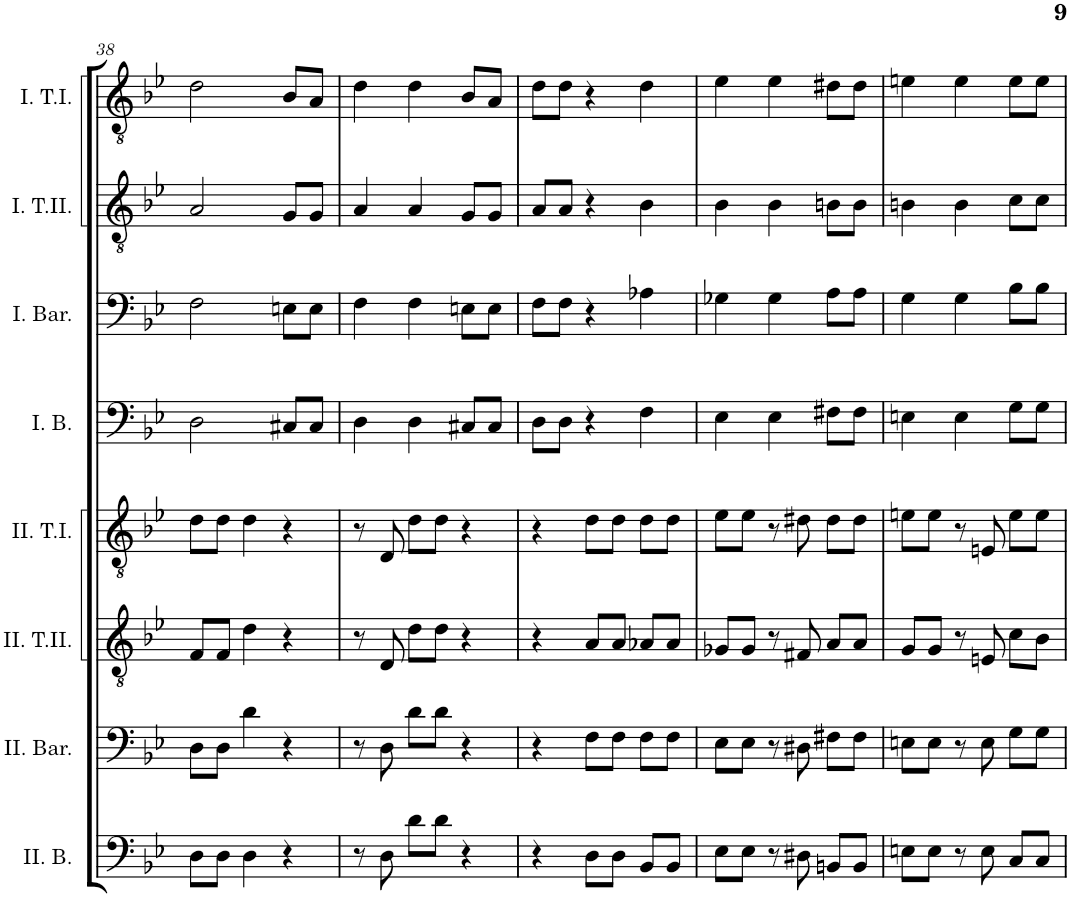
**kern	**kern	**kern	**kern	**kern	**kern	**kern	**kern
*part8	*part7	*part6	*part5	*part4	*part3	*part2	*part1
*staff8	*staff7	*staff6	*staff5	*staff4	*staff3	*staff2	*staff1
*I"II. Bas	*I"II. Baryton	*I"II. Tenor II.	*I"II. Tenor I.	*I"I. Bas	*I"I. Baryton	*I"I. Tenor II.	*I"I. Tenor I.
*I'II. B.	*I'II. Bar.	*I'II. T.II.	*I'II. T.I.	*I'I. B.	*I'I. Bar.	*I'I. T.II.	*I'I. T.I.
!!LO:PB:g=z
*clefF4	*clefF4	*clefGv2	*clefGv2	*clefF4	*clefF4	*clefGv2	*clefGv2
*k[b-e-]	*k[b-e-]	*k[b-e-]	*k[b-e-]	*k[b-e-]	*k[b-e-]	*k[b-e-]	*k[b-e-]
*M3/4	*M3/4	*M3/4	*M3/4	*M3/4	*M3/4	*M3/4	*M3/4
=38	=38	=38	=38	=38	=38	=38	=38
8D\L	8D\L	8F/L	8d\L	2D\	2F\	2A/	2d\
8D\J	8D\J	8F/J	8d\J	.	.	.	.
4D\	4d\	4d\	4d\	.	.	.	.
4r	4r	4r	4r	8C#X/L	8En\L	8G/L	8B-/L
.	.	.	.	8C#/J	8E\J	8G/J	8A/J
=39	=39	=39	=39	=39	=39	=39	=39
8r	8r	8r	8r	4D\	4F\	4A/	4d\
8D\	8D\	8D/	8D/	.	.	.	.
8d\L	8d\L	8d\L	8d\L	4D\	4F\	4A/	4d\
8d\J	8d\J	8d\J	8d\J	.	.	.	.
4r	4r	4r	4r	8C#X/L	8En\L	8G/L	8B-/L
.	.	.	.	8C#/J	8E\J	8G/J	8A/J
=40	=40	=40	=40	=40	=40	=40	=40
4r	4r	4r	4r	8D\L	8F\L	8A/L	8d\L
.	.	.	.	8D\J	8F\J	8A/J	8d\J
8D\L	8F\L	8A/L	8d\L	4r	4r	4r	4r
8D\J	8F\J	8A/J	8d\J	.	.	.	.
8BB-/L	8F\L	8A-X/L	8d\L	4F\	4A-X\	4B-\	4d\
8BB-/J	8F\J	8A-/J	8d\J	.	.	.	.
=41	=41	=41	=41	=41	=41	=41	=41
8E-\L	8E-\L	8G-X/L	8e-\L	4E-\	4G-X\	4B-\	4e-\
8E-\J	8E-\J	8G-/J	8e-\J	.	.	.	.
8r	8r	8r	8r	4E-\	4G-\	4B-\	4e-\
8D#X\	8D#X\	8F#X/	8d#X\	.	.	.	.
8BBn/L	8F#X\L	8A/L	8d#\L	8F#X\L	8A\L	8Bn\L	8d#X\L
8BB/J	8F#\J	8A/J	8d#\J	8F#\J	8A\J	8B\J	8d#\J
=42	=42	=42	=42	=42	=42	=42	=42
8En\L	8En\L	8G/L	8en\L	4En\	4G\	4Bn\	4en\
8E\J	8E\J	8G/J	8e\J	.	.	.	.
8r	8r	8r	8r	4E\	4G\	4B\	4e\
8E\	8E\	8En/	8En/	.	.	.	.
8C/L	8G\L	8c\L	8e\L	8G\L	8B-\L	8c\L	8e\L
8C/J	8G\J	8B-\J	8e\J	8G\J	8B-\J	8c\J	8e\J
=	=	=	=	=	=	=	=
*-	*-	*-	*-	*-	*-	*-	*-
